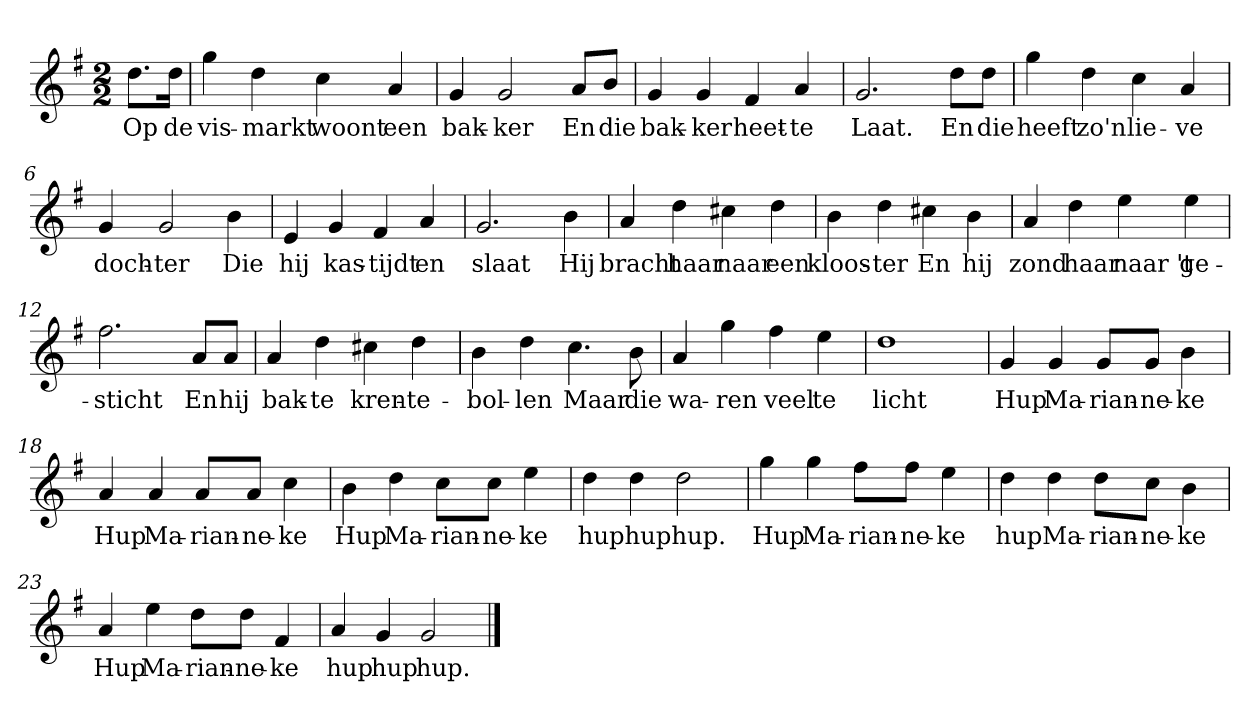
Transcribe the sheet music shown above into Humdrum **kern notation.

**kern	**text
*part1	*part1
*staff1	*staff1
*clefG2	*
*k[f#]	*
*G:	*
*M2/2	*
*MM120	*
=	=
8.dd\L	Op
16dd\Jk	de
=1	=1
4gg	vis-
4dd	-markt
4cc	woont
4a	een
=2	=2
4g	bak-
2g	-ker
8a/L	En
8b/J	die
=3	=3
4g	bak-
4g	-ker
4f#	heet-
4a	-te
=4	=4
2.g	Laat.
8dd\L	En
8dd\J	die
=5	=5
4gg	heeft
4dd	zo'n
4cc	lie-
4a	-ve
=6	=6
4g	doch-
2g	-ter
4b	Die
=7	=7
4e	hij
4g	kas-
4f#	-tijdt
4a	en
=8	=8
2.g	slaat
4b	Hij
=9	=9
4a	bracht
4dd	haar
4cc#X	naar
4dd	een
=10	=10
4b	kloos-
4dd	-ter
4cc#X	En
4b	hij
=11	=11
4a	zond
4dd	haar
4ee	naar 't
4ee	ge-
=12	=12
2.ff#	-sticht
8a/L	En
8a/J	hij
=13	=13
4a	bak-
4dd	-te
4cc#X	kren-
4dd	-te-
=14	=14
4b	-bol-
4dd	-len
4.cc	Maar
8b	die
=15	=15
4a	wa-
4gg	-ren
4ff#	veel
4ee	te
=16	=16
1dd	licht
=17	=17
4g	Hup
4g	Ma-
8g/L	-rian-
8g/J	-ne-
4b	-ke
=18	=18
4a	Hup
4a	Ma-
8a/L	-rian-
8a/J	-ne-
4cc	-ke
=19	=19
4b	Hup
4dd	Ma-
8cc\L	-rian-
8cc\J	-ne-
4ee	-ke
=20	=20
4dd	hup
4dd	hup
2dd	hup.
=21	=21
4gg	Hup
4gg	Ma-
8ff#\L	-rian-
8ff#\J	-ne-
4ee	-ke
=22	=22
4dd	hup
4dd	Ma-
8dd\L	-rian-
8cc\J	-ne-
4b	-ke
=23	=23
4a	Hup
4ee	Ma-
8dd\L	-rian-
8dd\J	-ne-
4f#	-ke
=24	=24
4a	hup
4g	hup
2g	hup.
==	==
*-	*-
